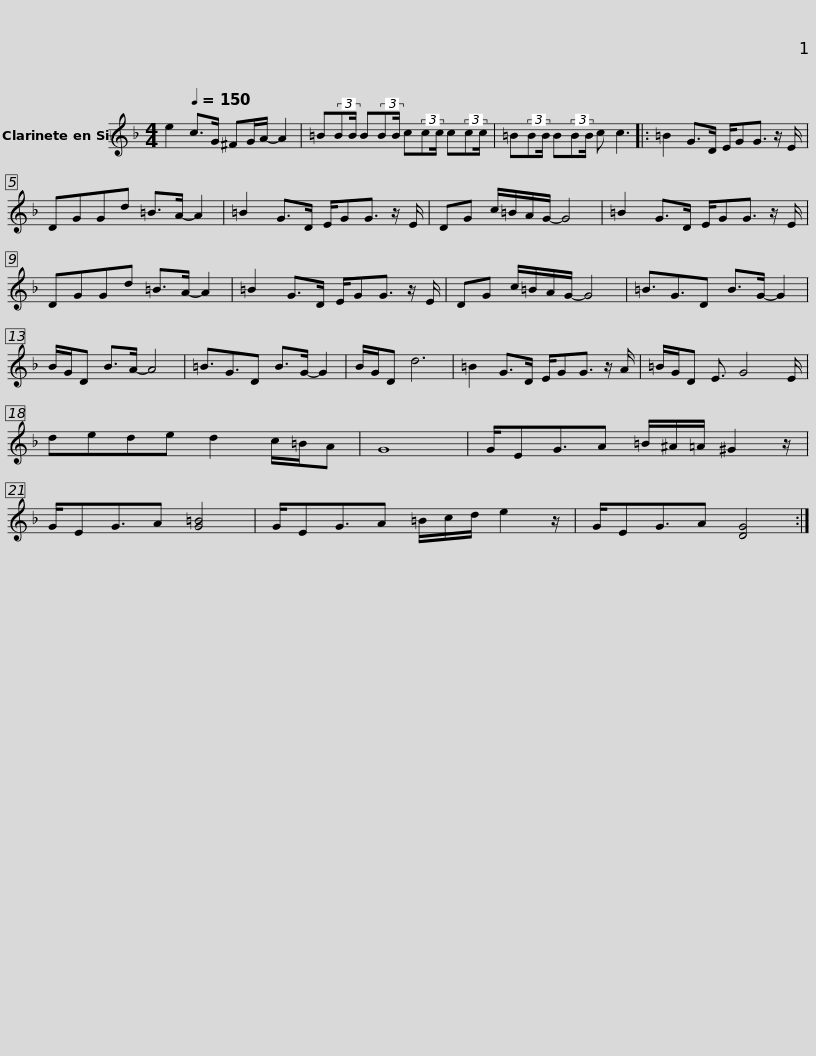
X:1
L:1/8
M:4/4
I:linebreak $
K:none
V:1 treble transpose=-2
V:1
[K:F] e2[Q:1/4=150] c>G ^FG/A/- A2 | =B(3:2:2BB/ B(3:2:2BB/ c(3:2:2cc/ c(3:2:2cc/ | =B(3:2:2BB/ B(3:2:2BB/ c c3 |: =B2 G>D E/GG3/2 z/ E/ | DGGd =B>A- A2 |$ %5
 =B2 G>D E/GG3/2 z/ E/ | DG c/=B/A/G/- G4 | =B2 G>D E/GG3/2 z/ E/ | DGGd =B>A- A2 | =B2 G>D E/GG3/2 z/ E/ |$ %10
 DG c/=B/A/G/- G4 | =B3/2G3/2D B>G- G2 | B/G/D B>A- A4 | =B3/2G3/2D B>G- G2 | B/G/D d6 | %15
 =B2 G>D E/GG3/2 z/ A/ |$ =B/G/D E3/2 G4 E/ | dede d2 c/=B/A | G8 | G/EG3/2A =B/^A/=A/ ^G2 z/ | %20
 G/EG3/2A [G=B]4 | G/EG3/2A =B/c/d/ e2 z/ |$ G/EG3/2A [DG]4 :| %23
